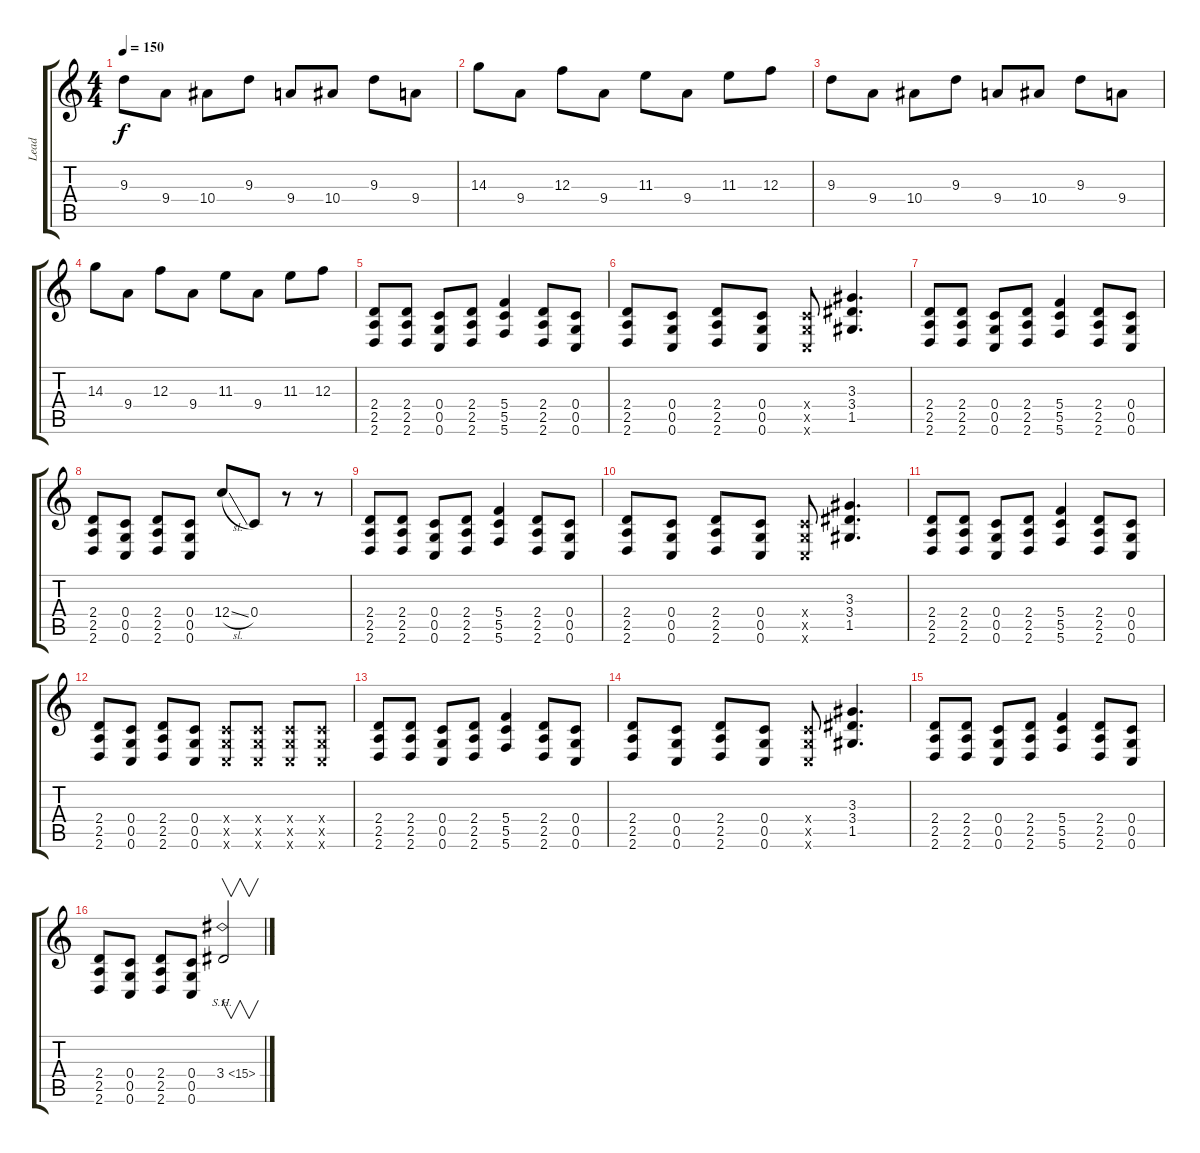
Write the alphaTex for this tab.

\track ("Lead" "Lead") {instrument distortionguitar}
\staff {score tabs}
\tuning (D4 A3 F3 C3 G2 C2) {hide}
\ts (4 4)
\tempo 150
\clef g2
\ks c
9.3.8{dy f} 9.4.8 10.4.8 9.3.8 9.4.8 10.4.8 9.3.8 9.4.8 |
14.3.8 9.4.8 12.3.8 9.4.8 11.3.8 9.4.8 11.3.8 12.3.8 |
9.3.8 9.4.8 10.4.8 9.3.8 9.4.8 10.4.8 9.3.8 9.4.8 |
14.3.8 9.4.8 12.3.8 9.4.8 11.3.8 9.4.8 11.3.8 12.3.8 |
(2.4 2.5 2.6).8 (2.4 2.5 2.6).8 (0.4 0.5 0.6).8 (2.4 2.5 2.6).8 (5.4 5.5 5.6).4 (2.4 2.5 2.6).8 (0.4 0.5 0.6).8 |
(2.4 2.5 2.6).8 (0.4 0.5 0.6).8 (2.4 2.5 2.6).8 (0.4 0.5 0.6).8 (0.4{x} 0.5{x} 0.6{x}).8 (3.3 3.4 1.5).4{d} |
(2.4 2.5 2.6).8 (2.4 2.5 2.6).8 (0.4 0.5 0.6).8 (2.4 2.5 2.6).8 (5.4 5.5 5.6).4 (2.4 2.5 2.6).8 (0.4 0.5 0.6).8 |
(2.4 2.5 2.6).8 (0.4 0.5 0.6).8 (2.4 2.5 2.6).8 (0.4 0.5 0.6).8 12.4{sl}.8 0.4.8 r.8 r.8 |
(2.4 2.5 2.6).8 (2.4 2.5 2.6).8 (0.4 0.5 0.6).8 (2.4 2.5 2.6).8 (5.4 5.5 5.6).4 (2.4 2.5 2.6).8 (0.4 0.5 0.6).8 |
(2.4 2.5 2.6).8 (0.4 0.5 0.6).8 (2.4 2.5 2.6).8 (0.4 0.5 0.6).8 (0.4{x} 0.5{x} 0.6{x}).8 (3.3 3.4 1.5).4{d} |
(2.4 2.5 2.6).8 (2.4 2.5 2.6).8 (0.4 0.5 0.6).8 (2.4 2.5 2.6).8 (5.4 5.5 5.6).4 (2.4 2.5 2.6).8 (0.4 0.5 0.6).8 |
(2.4 2.5 2.6).8 (0.4 0.5 0.6).8 (2.4 2.5 2.6).8 (0.4 0.5 0.6).8 (0.4{x} 0.5{x} 0.6{x}).8 (0.4{x} 0.5{x} 0.6{x}).8 (0.4{x} 0.5{x} 0.6{x}).8 (0.4{x} 0.5{x} 0.6{x}).8 |
(2.4 2.5 2.6).8 (2.4 2.5 2.6).8 (0.4 0.5 0.6).8 (2.4 2.5 2.6).8 (5.4 5.5 5.6).4 (2.4 2.5 2.6).8 (0.4 0.5 0.6).8 |
(2.4 2.5 2.6).8 (0.4 0.5 0.6).8 (2.4 2.5 2.6).8 (0.4 0.5 0.6).8 (0.4{x} 0.5{x} 0.6{x}).8 (3.3 3.4 1.5).4{d} |
(2.4 2.5 2.6).8 (2.4 2.5 2.6).8 (0.4 0.5 0.6).8 (2.4 2.5 2.6).8 (5.4 5.5 5.6).4 (2.4 2.5 2.6).8 (0.4 0.5 0.6).8 |
(2.4 2.5 2.6).8 (0.4 0.5 0.6).8 (2.4 2.5 2.6).8 (0.4 0.5 0.6).8 3.4{sh 12}.2{v}
